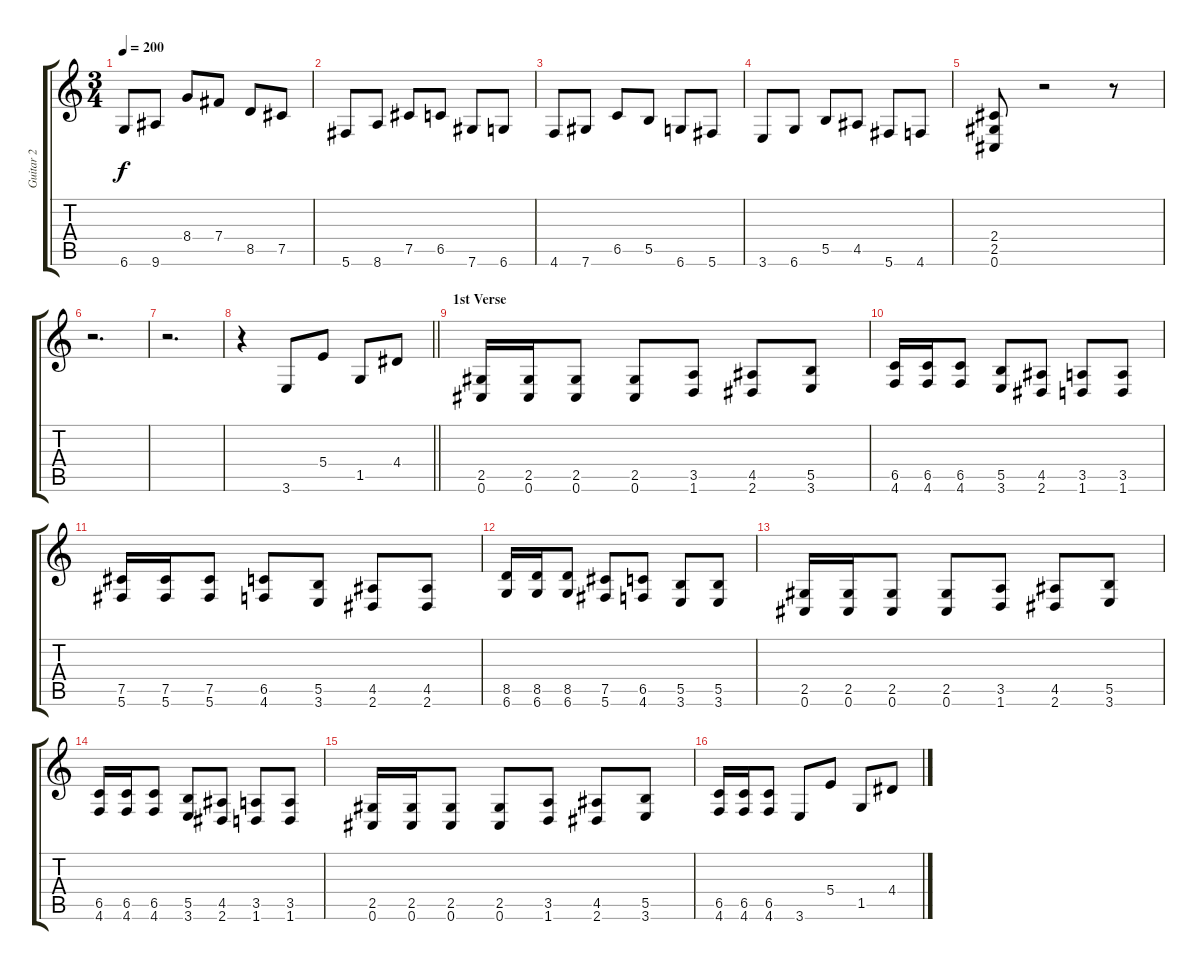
\track ("Guitar 2" "Guitar 2") {instrument distortionguitar}
\staff {score tabs}
\tuning (Db4 Ab3 E3 B2 Gb2 Db2) {hide}
\ts (3 4)
\tempo 200
\clef g2
\ks c
6.6.8{dy f instrument distortionguitar} 9.6.8 8.4.8 7.4.8 8.5.8 7.5.8 |
5.6.8 8.6.8 7.5.8 6.5.8 7.6.8 6.6.8 |
4.6.8 7.6.8 6.5.8 5.5.8 6.6.8 5.6.8 |
3.6.8 6.6.8 5.5.8 4.5.8 5.6.8 4.6.8 |
(2.4 2.5 0.6).8 r.2 r.8 |
r.2{d} |
r.2{d} |
\barLineRight lightlight
r.4 3.6.8 5.4.8 1.5.8 4.4.8 |
\section ("" "1st Verse")
(2.5 0.6).16 (2.5 0.6).16 (2.5 0.6).8 (2.5 0.6).8 (3.5 1.6).8 (4.5 2.6).8 (5.5 3.6).8 |
(6.5 4.6).16 (6.5 4.6).16 (6.5 4.6).8 (5.5 3.6).8 (4.5 2.6).8 (3.5 1.6).8 (3.5 1.6).8 |
(7.5 5.6).16 (7.5 5.6).16 (7.5 5.6).8 (6.5 4.6).8 (5.5 3.6).8 (4.5 2.6).8 (4.5 2.6).8 |
(8.5 6.6).16 (8.5 6.6).16 (8.5 6.6).8 (7.5 5.6).8 (6.5 4.6).8 (5.5 3.6).8 (5.5 3.6).8 |
(2.5 0.6).16 (2.5 0.6).16 (2.5 0.6).8 (2.5 0.6).8 (3.5 1.6).8 (4.5 2.6).8 (5.5 3.6).8 |
(6.5 4.6).16 (6.5 4.6).16 (6.5 4.6).8 (5.5 3.6).8 (4.5 2.6).8 (3.5 1.6).8 (3.5 1.6).8 |
(2.5 0.6).16 (2.5 0.6).16 (2.5 0.6).8 (2.5 0.6).8 (3.5 1.6).8 (4.5 2.6).8 (5.5 3.6).8 |
(6.5 4.6).16 (6.5 4.6).16 (6.5 4.6).8 3.6.8 5.4.8 1.5.8 4.4.8
